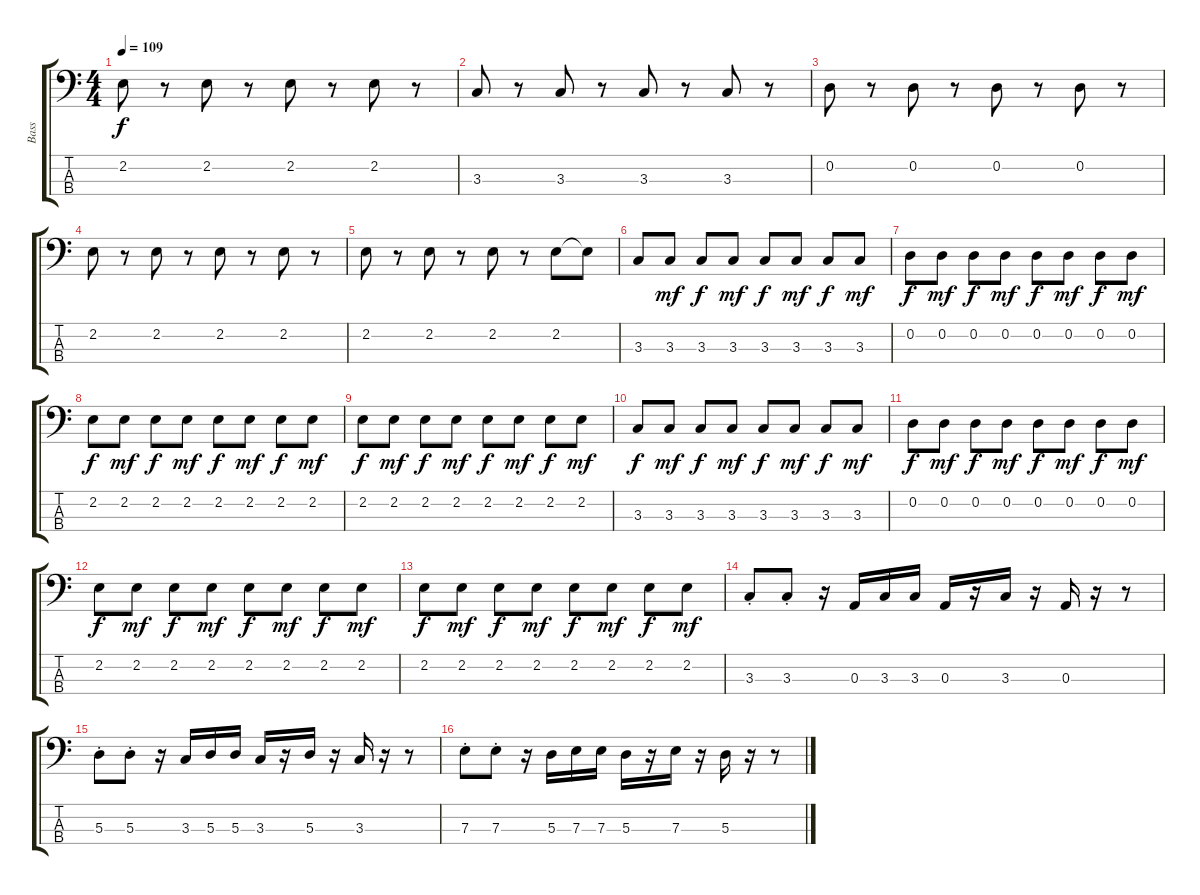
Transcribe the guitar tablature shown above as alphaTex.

\track ("Bass" "Bass") {instrument electricbassfinger}
\staff {score tabs}
\tuning (G2 D2 A1 E1) {hide}
\ts (4 4)
\tempo 109
\clef f4
\ks c
2.2.8{dy f} r.8 2.2.8 r.8 2.2.8 r.8 2.2.8 r.8 |
3.3.8 r.8 3.3.8 r.8 3.3.8 r.8 3.3.8 r.8 |
0.2.8 r.8 0.2.8 r.8 0.2.8 r.8 0.2.8 r.8 |
2.2.8 r.8 2.2.8 r.8 2.2.8 r.8 2.2.8 r.8 |
2.2.8 r.8 2.2.8 r.8 2.2.8 r.8 2.2.8 2.2{t}.8 |
3.3.8 3.3.8{dy mf} 3.3.8{dy f} 3.3.8{dy mf} 3.3.8{dy f} 3.3.8{dy mf} 3.3.8{dy f} 3.3.8{dy mf} |
0.2.8{dy f} 0.2.8{dy mf} 0.2.8{dy f} 0.2.8{dy mf} 0.2.8{dy f} 0.2.8{dy mf} 0.2.8{dy f} 0.2.8{dy mf} |
2.2.8{dy f} 2.2.8{dy mf} 2.2.8{dy f} 2.2.8{dy mf} 2.2.8{dy f} 2.2.8{dy mf} 2.2.8{dy f} 2.2.8{dy mf} |
2.2.8{dy f} 2.2.8{dy mf} 2.2.8{dy f} 2.2.8{dy mf} 2.2.8{dy f} 2.2.8{dy mf} 2.2.8{dy f} 2.2.8{dy mf} |
3.3.8{dy f} 3.3.8{dy mf} 3.3.8{dy f} 3.3.8{dy mf} 3.3.8{dy f} 3.3.8{dy mf} 3.3.8{dy f} 3.3.8{dy mf} |
0.2.8{dy f} 0.2.8{dy mf} 0.2.8{dy f} 0.2.8{dy mf} 0.2.8{dy f} 0.2.8{dy mf} 0.2.8{dy f} 0.2.8{dy mf} |
2.2.8{dy f} 2.2.8{dy mf} 2.2.8{dy f} 2.2.8{dy mf} 2.2.8{dy f} 2.2.8{dy mf} 2.2.8{dy f} 2.2.8{dy mf} |
2.2.8{dy f} 2.2.8{dy mf} 2.2.8{dy f} 2.2.8{dy mf} 2.2.8{dy f} 2.2.8{dy mf} 2.2.8{dy f} 2.2.8{dy mf} |
3.3{st}.8 3.3{st}.8 r.16 0.3.16 3.3.16 3.3.16 0.3.16 r.16 3.3.16 r.16 0.3.16 r.16 r.8 |
5.3{st}.8 5.3{st}.8 r.16 3.3.16 5.3.16 5.3.16 3.3.16 r.16 5.3.16 r.16 3.3.16 r.16 r.8 |
7.3{st}.8 7.3{st}.8 r.16 5.3.16 7.3.16 7.3.16 5.3.16 r.16 7.3.16 r.16 5.3.16 r.16 r.8
